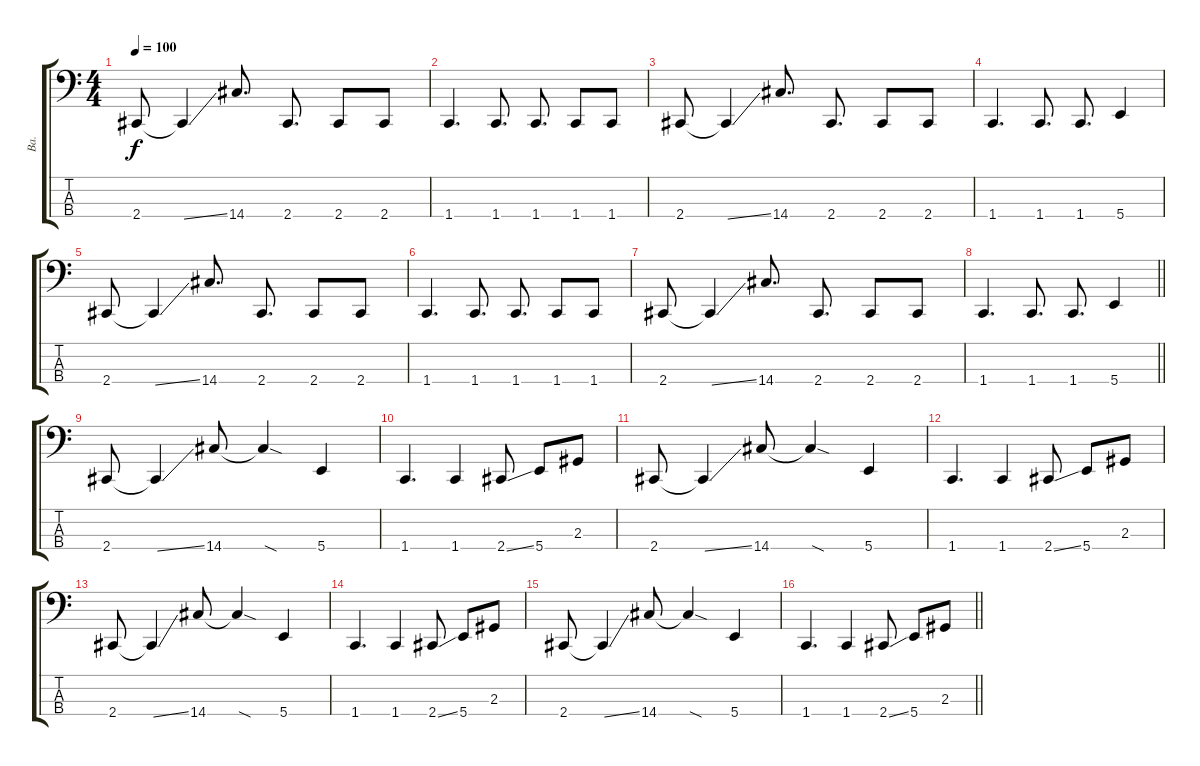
\track ("Ba." "Ba.") {instrument electricbassfinger}
\staff {score tabs}
\tuning (E2 B1 Gb1 B0) {hide}
\ts (4 4)
\tempo 100
\clef f4
\ks c
2.4.8{dy f} 2.4{ss t}.4 14.4.8{d} 2.4.8{d} 2.4.8 2.4.8 |
1.4.4{d} 1.4.8{d} 1.4.8{d} 1.4.8 1.4.8 |
2.4.8 2.4{ss t}.4 14.4.8{d} 2.4.8{d} 2.4.8 2.4.8 |
1.4.4{d} 1.4.8{d} 1.4.8{d} 5.4.4 |
2.4.8 2.4{ss t}.4 14.4.8{d} 2.4.8{d} 2.4.8 2.4.8 |
1.4.4{d} 1.4.8{d} 1.4.8{d} 1.4.8 1.4.8 |
2.4.8 2.4{ss t}.4 14.4.8{d} 2.4.8{d} 2.4.8 2.4.8 |
\barLineRight lightlight
1.4.4{d} 1.4.8{d} 1.4.8{d} 5.4.4 |
2.4.8 2.4{ss t}.4 14.4.8 14.4{sod t}.4 5.4.4 |
1.4.4{d} 1.4.4 2.4{ss}.8 5.4.8 2.3.8 |
2.4.8 2.4{ss t}.4 14.4.8 14.4{sod t}.4 5.4.4 |
1.4.4{d} 1.4.4 2.4{ss}.8 5.4.8 2.3.8 |
2.4.8 2.4{ss t}.4 14.4.8 14.4{sod t}.4 5.4.4 |
1.4.4{d} 1.4.4 2.4{ss}.8 5.4.8 2.3.8 |
2.4.8 2.4{ss t}.4 14.4.8 14.4{sod t}.4 5.4.4 |
\barLineRight lightlight
1.4.4{d} 1.4.4 2.4{ss}.8 5.4.8 2.3.8
